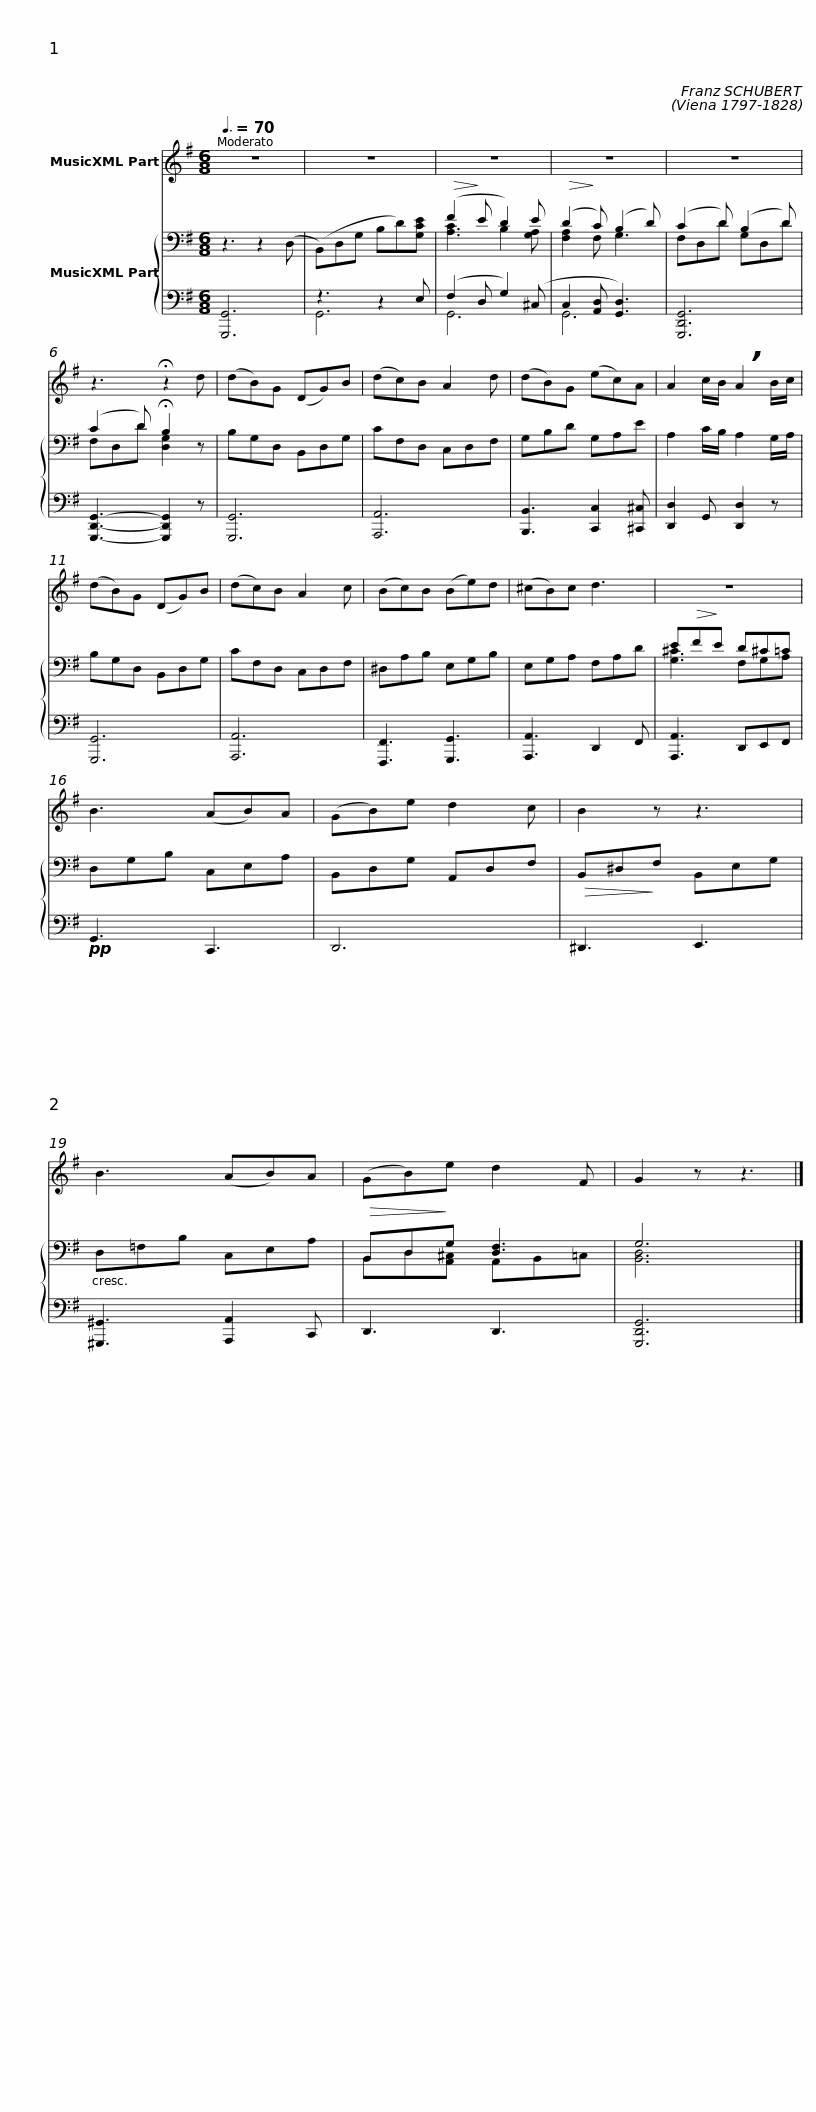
X:1
%%score 1 { ( 2 5 ) | ( 3 4 ) }
L:1/8
Q:3/8=70
M:6/8
I:linebreak $
K:G
V:1 treble
V:2 bass
V:5 bass
V:3 bass
V:4 bass
V:1
 z6 | z6 | z6 | z6 | z6 |$ %5
 z3 !fermata!z2 d | (dB)G (DG)B | (dc)B A2 d | (dB)G (ec)A | A2 c/B/ !breath!A2 B/c/ |$ %10
 (dB)G (DG)B | (dc)B A2 c | (Bc)B (Be)d | (^cB)c d3 | z6 |$ %15
 B3 (AB)A | (GB)e d2 c | B2 z z3 | B3 (AB)A | (GB)e d2 F | %20
 G2 z z3 |] %21
V:2
 z3 z2 (D, | (B,,)D,G, B,D)[G,CE] |!>(! (F2!>)! E D2) E |!>(! (D2!>)! C) (B,2 D) | (C2 D) (B,2 D) |$ %5
 (C2 D) !fermata!B,2 z | B,G,D, B,,D,G, | CF,D, C,D,F, | G,B,D G,A,E | A,2 C/B,/ A,2 G,/A,/ |$ %10
 B,G,D, B,,D,G, | CF,D, C,D,F, | ^D,A,B, E,G,B, | E,G,A, F,A,D | E!>(!F!>)!E D^C=C |$ %15
 D,G,B, C,E,A, | B,,D,G, A,,D,F, |!>(! B,,^D,!>)!F, B,,E,G, | D,=F,B, C,E,A, |!>(! B,,D,!>)!G, [D,F,]3 | %20
 G,6 |] %21
V:3
 [G,,,G,,-]6 | z3 z2 E, | (F,2 D, G,2) (^C, | C,2 [A,,D,] [G,,D,]3) | [G,,,D,,G,,]6 |$ %5
 [G,,,D,,G,,]3- [G,,,D,,G,,]2 z | [G,,,G,,]6 | [A,,,A,,]6 | [B,,,B,,]3 [C,,C,]2 [^C,,^C,] | [D,,D,]2 G,, [D,,D,]2 z |$ %10
 [G,,,G,,]6 | [A,,,A,,]6 | [F,,,F,,]3 [G,,,G,,]3 | [A,,,A,,]3 D,,2 F,, | [A,,,A,,]3 D,,E,,F,, |$ %15
!pp! G,,3 C,,3 | D,,6 | ^D,,3 E,,3 | [^G,,,^G,,]3 [A,,,A,,]2 C,, | D,,3 D,,3 | %20
 [G,,,D,,G,,]6 |] %21
V:4
 x6 | G,,6 | G,,6 | G,,6 | x6 |$ %5
 x6 | x6 | x6 | x6 | x6 |$ %10
 x6 | x6 | x6 | x6 | x6 |$ %15
 x6 | x6 | x6 | x6 | x6 | %20
 x6 |] %21
V:5
 x6 | x6 | [A,C]3 B,2 [G,A,] | [F,A,]2 F, G,3 | F,D,D G,D,D |$ %5
 F,D,D [D,G,]2 z | x6 | x6 | x6 | x6 |$ %10
 x6 | x6 | x6 | x6 | [G,^C]3 F,G,A, |$ %15
 x6 | x6 | x6 | x6 | B,,D,[A,,^C,] A,,B,,=C, | %20
 [B,,D,]6 |] %21
